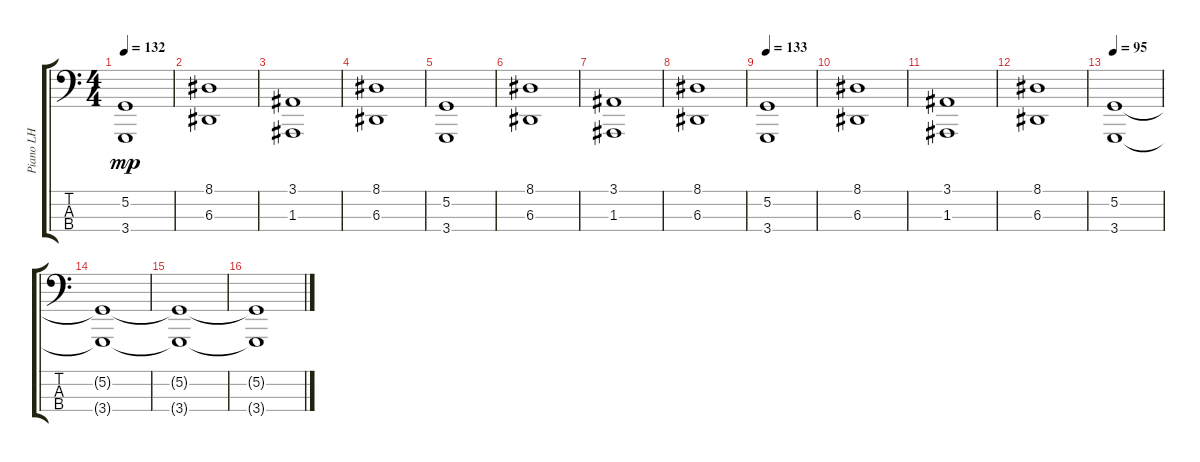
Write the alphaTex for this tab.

\track ("Piano LH" "Piano LH") {instrument acousticgrandpiano}
\staff {score tabs}
\tuning (G2 D2 A1 E1) {hide}
\ts (4 4)
\tempo 132
\clef f4
\ks c
(5.2 3.4).1{dy mp} |
(8.1 6.3).1 |
(3.1 1.3).1 |
(8.1 6.3).1 |
(5.2 3.4).1 |
(8.1 6.3).1 |
(3.1 1.3).1 |
(8.1 6.3).1 |
\tempo 133
(5.2 3.4).1 |
(8.1 6.3).1 |
(3.1 1.3).1 |
(8.1 6.3).1 |
\tempo 95
(5.2 3.4).1 |
(5.2{t} 3.4{t}).1 |
(5.2{t} 3.4{t}).1 |
(5.2{t} 3.4{t}).1
